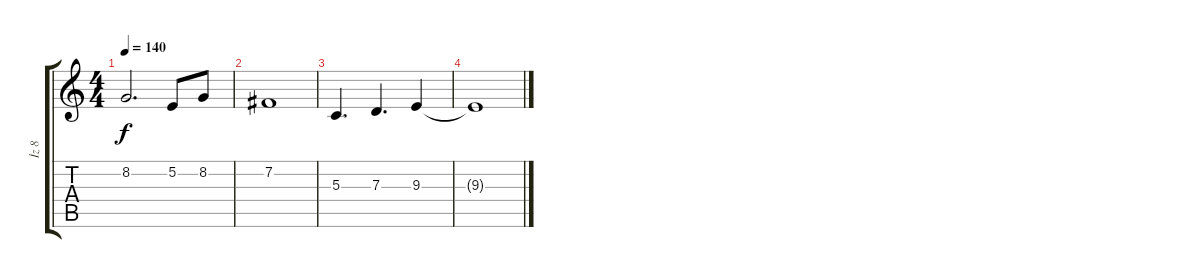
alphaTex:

\track ("İz 8" "İz 8") {instrument synthvoice}
\staff {score tabs}
\tuning (E4 B3 G3 D3 A2 E2) {hide}
\ts (4 4)
\tempo 140
\clef g2
\ks c
8.2.2{d dy f} 5.2.8 8.2.8 |
7.2.1 |
5.3.4{d} 7.3.4{d} 9.3.4 |
9.3{t}.1
